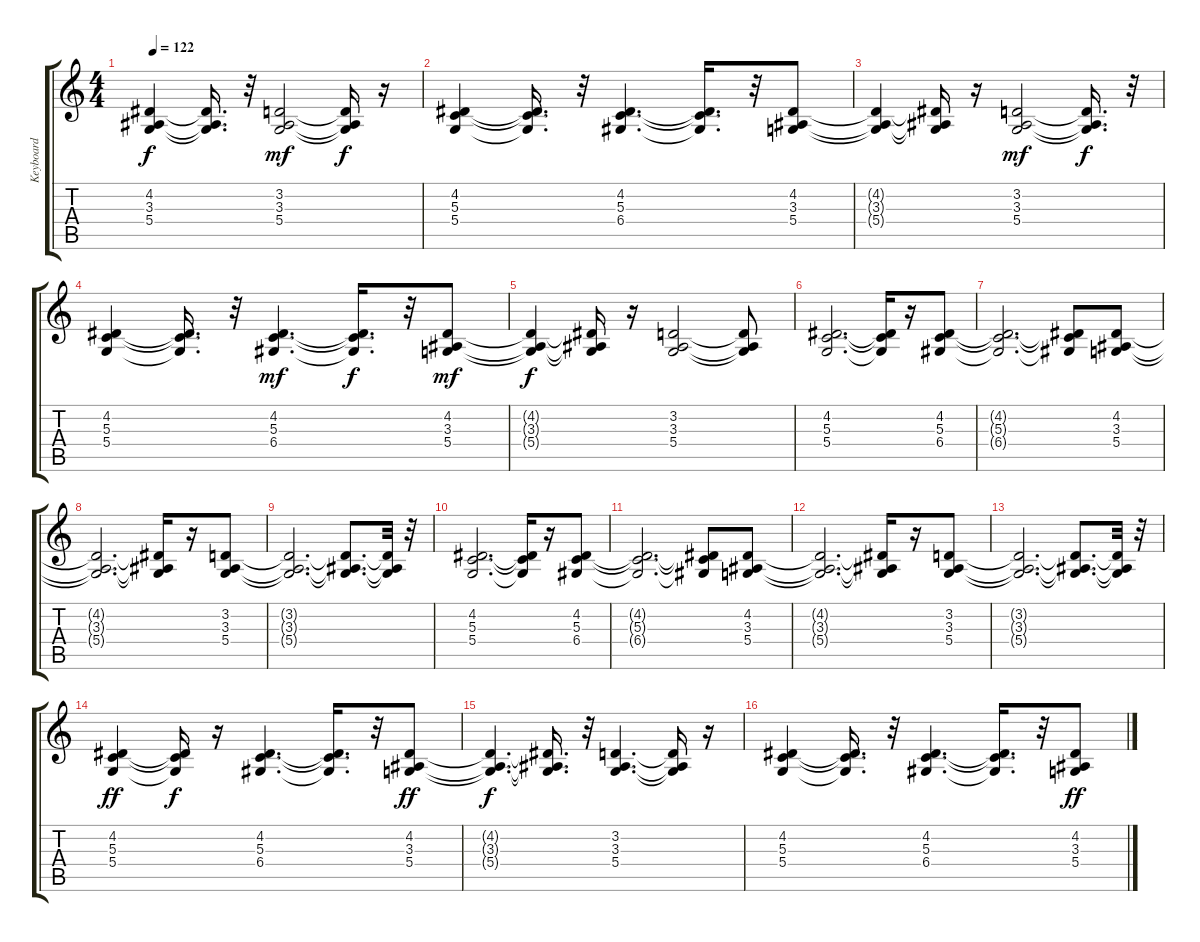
\track ("Keyboard" "Keyboard") {instrument electricpiano1}
\staff {score tabs}
\tuning (E4 B3 G3 D3 A2 E2) {hide}
\ts (4 4)
\tempo 122
\clef g2
\ks c
(4.2{t} 3.3{t} 5.4{t}).4{dy f} (4.2{t} 3.3{t} 5.4{t}).16{d} r.32 (3.2 3.3 5.4).2{dy mf} (3.2{t} 3.3{t} 5.4{t}).16{dy f} r.16 |
(4.2 5.3 5.4).4 (4.2{t} 5.3{t} 5.4{t}).16{d} r.32 (4.2 5.3 6.4).4{d} (4.2{t} 5.3{t} 6.4{t}).16{d} r.32 (4.2 3.3 5.4).8 |
(4.2{t} 3.3{t} 5.4{t}).4 (4.2{t} 3.3{t} 5.4{t}).16 r.16 (3.2 3.3 5.4).2{dy mf} (3.2{t} 3.3{t} 5.4{t}).16{d dy f} r.32 |
(4.2 5.3 5.4).4 (4.2{t} 5.3{t} 5.4{t}).16{d} r.32 (4.2 5.3 6.4).4{d dy mf} (4.2{t} 5.3{t} 6.4{t}).16{d dy f} r.32 (4.2 3.3 5.4).8{dy mf} |
(4.2{t} 3.3{t} 5.4{t}).4{dy f} (4.2{t} 3.3{t} 5.4{t}).16 r.16 (3.2 3.3 5.4).2 (3.2{t} 3.3{t} 5.4{t}).8 |
(4.2 5.3 5.4).2{d} (4.2{t} 5.3{t} 5.4{t}).16 r.16 (4.2 5.3 6.4).8 |
(4.2{t} 5.3{t} 6.4{t}).2{d} (4.2{t} 5.3{t} 6.4{t}).8 (4.2 3.3 5.4).8 |
(4.2{t} 3.3{t} 5.4{t}).2{d} (4.2{t} 3.3{t} 5.4{t}).16 r.16 (3.2 3.3 5.4).8 |
(3.2{t} 3.3{t} 5.4{t}).2{d} (3.2{t} 3.3{t} 5.4{t}).8{d} (3.2{t} 3.3{t} 5.4{t}).32 r.32 |
(4.2 5.3 5.4).2{d} (4.2{t} 5.3{t} 5.4{t}).16 r.16 (4.2 5.3 6.4).8 |
(4.2{t} 5.3{t} 6.4{t}).2{d} (4.2{t} 5.3{t} 6.4{t}).8 (4.2 3.3 5.4).8 |
(4.2{t} 3.3{t} 5.4{t}).2{d} (4.2{t} 3.3{t} 5.4{t}).16 r.16 (3.2 3.3 5.4).8 |
(3.2{t} 3.3{t} 5.4{t}).2{d} (3.2{t} 3.3{t} 5.4{t}).8{d} (3.2{t} 3.3{t} 5.4{t}).32 r.32 |
(4.2 5.3 5.4).4{dy ff} (4.2{t} 5.3{t} 5.4{t}).16{dy f} r.16 (4.2 5.3 6.4).4{d} (4.2{t} 5.3{t} 6.4{t}).16{d} r.32 (4.2 3.3 5.4).8{dy ff} |
(4.2{t} 3.3{t} 5.4{t}).4{d dy f} (4.2{t} 3.3{t} 5.4{t}).16{d} r.32 (3.2 3.3 5.4).4{d} (3.2{t} 3.3{t} 5.4{t}).16 r.16 |
(4.2 5.3 5.4).4 (4.2{t} 5.3{t} 5.4{t}).16{d} r.32 (4.2 5.3 6.4).4{d} (4.2{t} 5.3{t} 6.4{t}).16{d} r.32 (4.2 3.3 5.4).8{dy ff}
